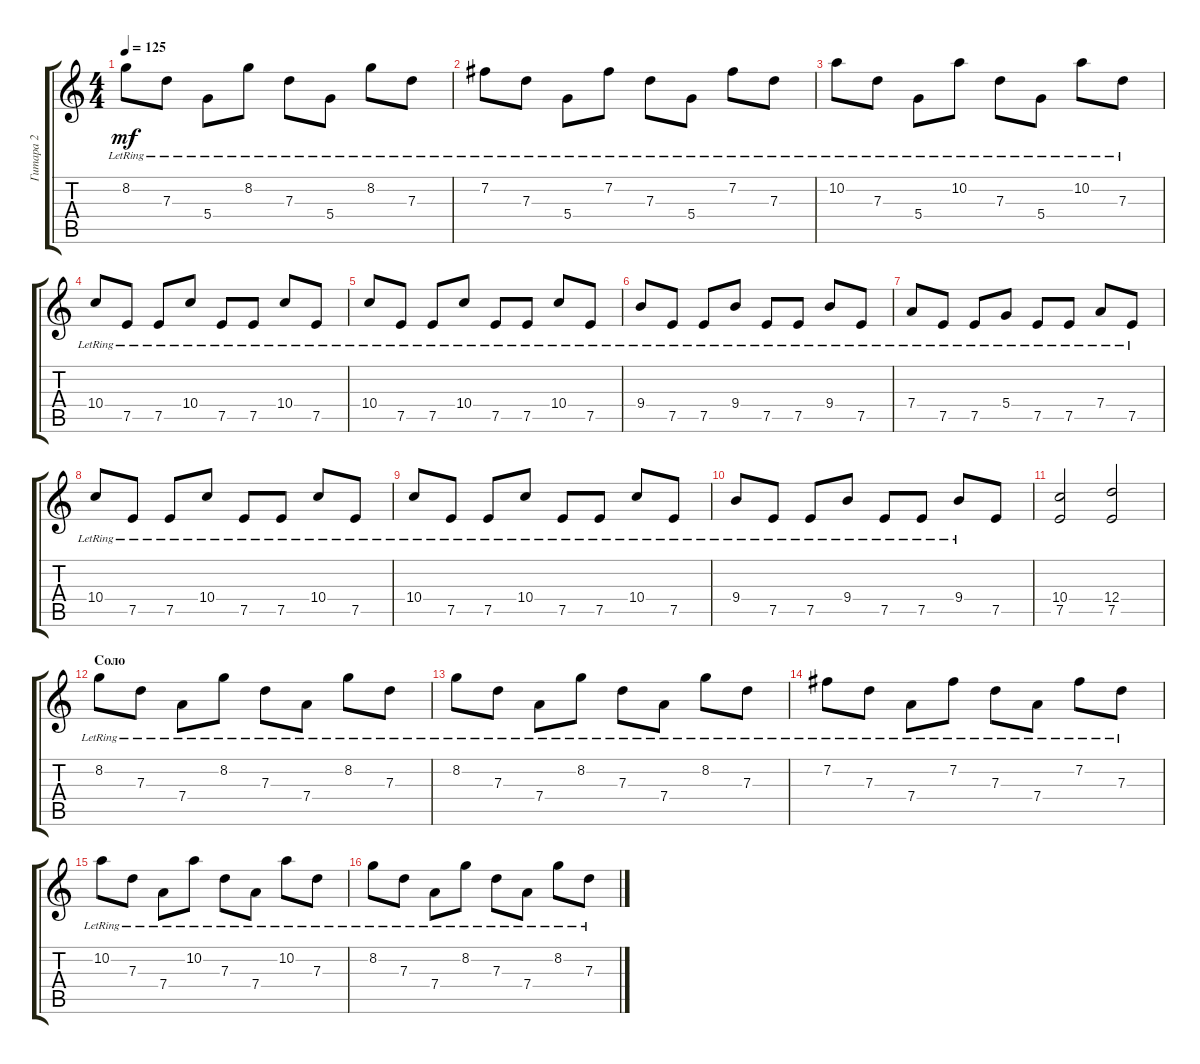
\track ("Гитара 2" "Гитара 2") {instrument distortionguitar}
\staff {score tabs}
\tuning (E4 B3 G3 D3 A2 E2) {hide}
\ts (4 4)
\tempo 125
\clef g2
\ks c
8.2{lr}.8{dy mf} 7.3{lr}.8 5.4{lr}.8 8.2{lr}.8 7.3{lr}.8 5.4{lr}.8 8.2{lr}.8 7.3{lr}.8 |
7.2{lr}.8 7.3{lr}.8 5.4{lr}.8 7.2{lr}.8 7.3{lr}.8 5.4{lr}.8 7.2{lr}.8 7.3{lr}.8 |
10.2{lr}.8 7.3{lr}.8 5.4{lr}.8 10.2{lr}.8 7.3{lr}.8 5.4{lr}.8 10.2{lr}.8 7.3{lr}.8 |
10.4{lr}.8 7.5{lr}.8 7.5{lr}.8 10.4{lr}.8 7.5{lr}.8 7.5{lr}.8 10.4{lr}.8 7.5{lr}.8 |
10.4{lr}.8 7.5{lr}.8 7.5{lr}.8 10.4{lr}.8 7.5{lr}.8 7.5{lr}.8 10.4{lr}.8 7.5{lr}.8 |
9.4{lr}.8 7.5{lr}.8 7.5{lr}.8 9.4{lr}.8 7.5{lr}.8 7.5{lr}.8 9.4{lr}.8 7.5{lr}.8 |
7.4{lr}.8 7.5{lr}.8 7.5{lr}.8 5.4{lr}.8 7.5{lr}.8 7.5{lr}.8 7.4{lr}.8 7.5{lr}.8 |
10.4{lr}.8 7.5{lr}.8 7.5{lr}.8 10.4{lr}.8 7.5{lr}.8 7.5{lr}.8 10.4{lr}.8 7.5{lr}.8 |
10.4{lr}.8 7.5{lr}.8 7.5{lr}.8 10.4{lr}.8 7.5{lr}.8 7.5{lr}.8 10.4{lr}.8 7.5{lr}.8 |
9.4{lr}.8 7.5{lr}.8 7.5{lr}.8 9.4{lr}.8 7.5{lr}.8 7.5{lr}.8 9.4{lr}.8 7.5.8 |
(10.4 7.5).2 (12.4 7.5).2 |
\section ("" "Соло")
8.2{lr}.8 7.3{lr}.8 7.4{lr}.8 8.2{lr}.8 7.3{lr}.8 7.4{lr}.8 8.2{lr}.8 7.3{lr}.8 |
8.2{lr}.8 7.3{lr}.8 7.4{lr}.8 8.2{lr}.8 7.3{lr}.8 7.4{lr}.8 8.2{lr}.8 7.3{lr}.8 |
7.2{lr}.8 7.3{lr}.8 7.4{lr}.8 7.2{lr}.8 7.3{lr}.8 7.4{lr}.8 7.2{lr}.8 7.3{lr}.8 |
10.2{lr}.8 7.3{lr}.8 7.4{lr}.8 10.2{lr}.8 7.3{lr}.8 7.4{lr}.8 10.2{lr}.8 7.3{lr}.8 |
8.2{lr}.8 7.3{lr}.8 7.4{lr}.8 8.2{lr}.8 7.3{lr}.8 7.4{lr}.8 8.2{lr}.8 7.3{lr}.8
